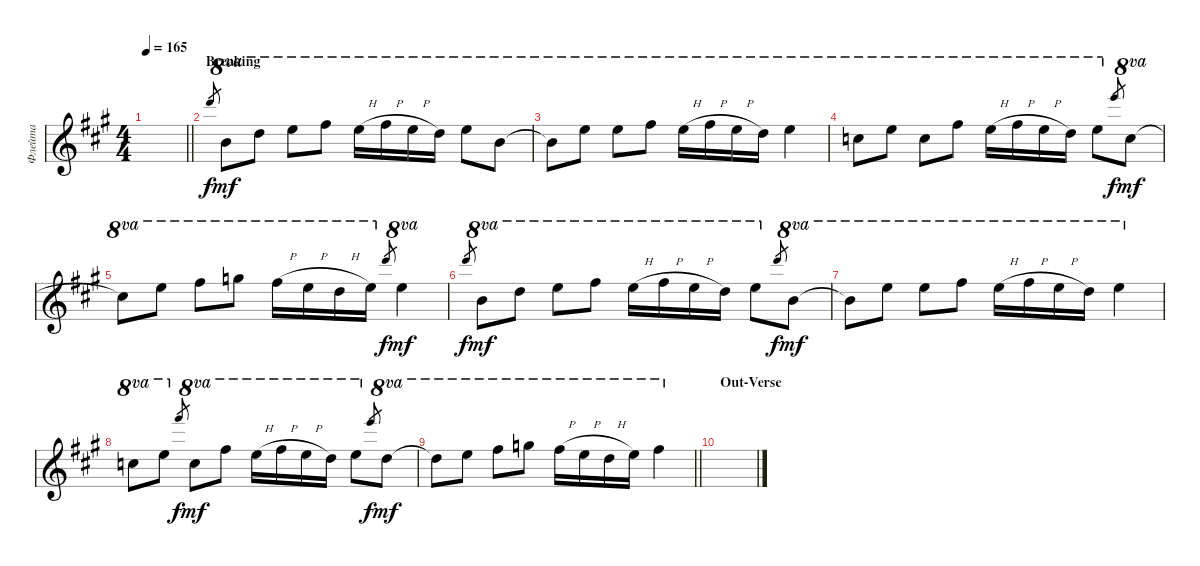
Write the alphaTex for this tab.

\track ("Флейта" "Флейта") {instrument flute}
\staff {score}
\tuning (E4 B3 G3 D3 A2 E2) {hide}
\ts (4 4)
\tempo 165
\clef g2
\barLineRight lightlight
\ks f#minor
|
\section ("" "Breaking")
22.1.8{gr dy f} 19.1.8{ot 8va dy mf instrument flute} 22.1.8{ot 8va} 24.1.8{ot 8va} 26.1.8{ot 8va} 24.1{h}.16{ot 8va} 26.1{h}.16{ot 8va} 24.1{h}.16{ot 8va} 22.1.16{ot 8va} 24.1.8{ot 8va} 19.1.8{ot 8va} |
19.1{t}.8{ot 8va} 24.1.8{ot 8va} 24.1.8{ot 8va} 26.1.8{ot 8va} 24.1{h}.16{ot 8va} 26.1{h}.16{ot 8va} 24.1{h}.16{ot 8va} 22.1.16{ot 8va} 24.1.4{ot 8va} |
20.1.8{ot 8va} 24.1.8{ot 8va} 20.1.8{ot 8va} 26.1.8{ot 8va} 24.1{h}.16{ot 8va} 26.1{h}.16{ot 8va} 24.1{h}.16{ot 8va} 22.1.16{ot 8va} 24.1.8{ot 8va} 24.1.8{gr dy f} 20.1.8{ot 8va dy mf} |
20.1{t}.8{ot 8va} 24.1.8{ot 8va} 26.1.8{ot 8va} 27.1.8{ot 8va} 26.1{h}.16{ot 8va} 24.1{h}.16{ot 8va} 22.1{h}.16{ot 8va} 24.1.16{ot 8va} 22.1.8{gr dy f} 24.1.4{ot 8va dy mf} |
22.1.8{gr dy f} 19.1.8{ot 8va dy mf} 22.1.8{ot 8va} 24.1.8{ot 8va} 26.1.8{ot 8va} 24.1{h}.16{ot 8va} 26.1{h}.16{ot 8va} 24.1{h}.16{ot 8va} 22.1.16{ot 8va} 24.1.8{ot 8va} 22.1.8{gr dy f} 19.1.8{ot 8va dy mf} |
19.1{t}.8{ot 8va} 24.1.8{ot 8va} 24.1.8{ot 8va} 26.1.8{ot 8va} 24.1{h}.16{ot 8va} 26.1{h}.16{ot 8va} 24.1{h}.16{ot 8va} 22.1.16{ot 8va} 24.1.4{ot 8va} |
20.1.8{ot 8va} 24.1.8{ot 8va} 26.1.8{gr dy f} 20.1.8{ot 8va dy mf} 26.1.8{ot 8va} 24.1{h}.16{ot 8va} 26.1{h}.16{ot 8va} 24.1{h}.16{ot 8va} 22.1.16{ot 8va} 24.1.8{ot 8va} 24.1.8{gr dy f} 22.1.8{ot 8va dy mf} |
\barLineRight lightlight
22.1{t}.8{ot 8va} 24.1.8{ot 8va} 26.1.8{ot 8va} 27.1.8{ot 8va} 26.1{h}.16{ot 8va} 24.1{h}.16{ot 8va} 22.1{h}.16{ot 8va} 24.1.16{ot 8va} 26.1.4{ot 8va} |
\section ("" "Out-Verse")
